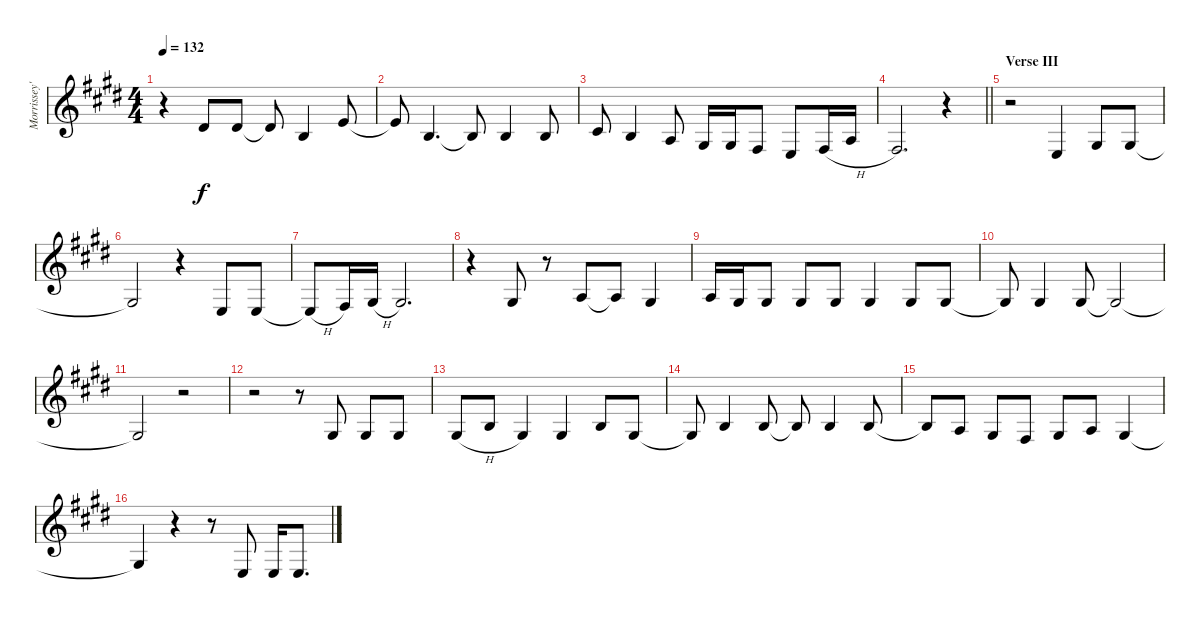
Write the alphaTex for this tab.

\track ("Morrissey's vocals" "Morrissey'") {instrument baritonesax}
\staff {score}
\tuning (E4 B3 G3 D3 A2 E2) {hide}
\ts (4 4)
\tempo 132
\clef g2
\ks e
r.4{dy f} 4.2.8 4.2.8 4.2{t}.8 0.2.4 0.1.8 |
0.1{t}.8 0.2.4{d} 0.2{t}.8 0.2.4 0.2.8 |
2.2.8 0.2.4 2.3.8 1.3.16 1.3.16 4.4.8 2.4.8 4.4{h}.16 2.3.16 |
\barLineRight lightlight
4.4.2{d} r.4 |
\section ("" "Verse III")
r.2 2.4.4 6.4.8 1.3.8 |
1.3{t}.2 r.4 2.4.8 2.4.8 |
2.4{h t}.8 4.4.16 1.3{h}.16 1.3.2{d} |
r.4 1.3.8 r.8 2.3.8 2.3{t}.8 1.3.4 |
2.3.16 1.3.16 1.3.8 1.3.8 1.3.8 1.3.4 1.3.8 1.3.8 |
1.3{t}.8 1.3.4 1.3.8 1.3{t}.2 |
1.3{t}.2 r.2 |
r.2 r.8 1.3.8 1.3.8 1.3.8 |
1.3{h}.8 0.2.8 1.3.4 1.3.4 0.2.8 1.3.8 |
1.3{t}.8 0.2.4 0.2.8 0.2{t}.8 0.2.4 0.2.8 |
0.2{t}.8 2.3.8 1.3.8 4.4.8 1.3.8 2.3.8 1.3.4 |
1.3{t}.4 r.4 r.8 2.4.8 2.4.16 2.4.8{d}
